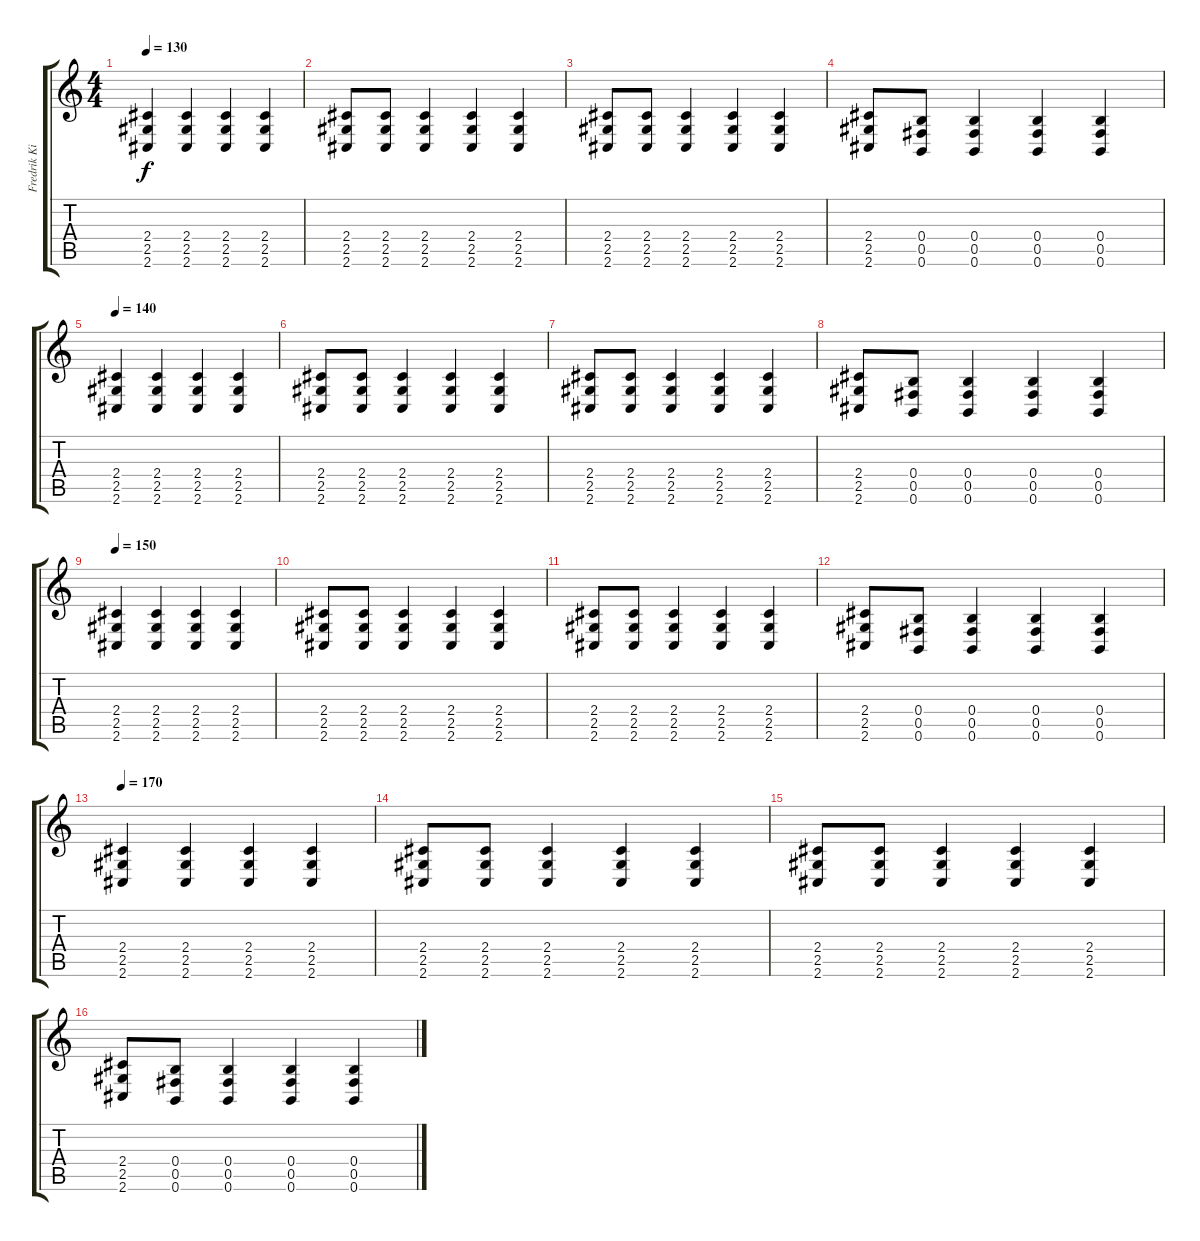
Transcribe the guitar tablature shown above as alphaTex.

\track ("Fredrik Kihlberg" "Fredrik Ki") {instrument distortionguitar}
\staff {score tabs}
\tuning (Db4 Ab3 E3 B2 Gb2 B1) {hide}
\ts (4 4)
\tempo 130
\clef g2
\ks c
(2.4 2.5 2.6).4{dy f} (2.4 2.5 2.6).4 (2.4 2.5 2.6).4 (2.4 2.5 2.6).4 |
(2.4 2.5 2.6).8 (2.4 2.5 2.6).8 (2.4 2.5 2.6).4 (2.4 2.5 2.6).4 (2.4 2.5 2.6).4 |
(2.4 2.5 2.6).8 (2.4 2.5 2.6).8 (2.4 2.5 2.6).4 (2.4 2.5 2.6).4 (2.4 2.5 2.6).4 |
(2.4 2.5 2.6).8 (0.4 0.5 0.6).8 (0.4 0.5 0.6).4 (0.4 0.5 0.6).4 (0.4 0.5 0.6).4 |
\tempo 140
(2.4 2.5 2.6).4 (2.4 2.5 2.6).4 (2.4 2.5 2.6).4 (2.4 2.5 2.6).4 |
(2.4 2.5 2.6).8 (2.4 2.5 2.6).8 (2.4 2.5 2.6).4 (2.4 2.5 2.6).4 (2.4 2.5 2.6).4 |
(2.4 2.5 2.6).8 (2.4 2.5 2.6).8 (2.4 2.5 2.6).4 (2.4 2.5 2.6).4 (2.4 2.5 2.6).4 |
(2.4 2.5 2.6).8 (0.4 0.5 0.6).8 (0.4 0.5 0.6).4 (0.4 0.5 0.6).4 (0.4 0.5 0.6).4 |
\tempo 150
(2.4 2.5 2.6).4 (2.4 2.5 2.6).4 (2.4 2.5 2.6).4 (2.4 2.5 2.6).4 |
(2.4 2.5 2.6).8 (2.4 2.5 2.6).8 (2.4 2.5 2.6).4 (2.4 2.5 2.6).4 (2.4 2.5 2.6).4 |
(2.4 2.5 2.6).8 (2.4 2.5 2.6).8 (2.4 2.5 2.6).4 (2.4 2.5 2.6).4 (2.4 2.5 2.6).4 |
(2.4 2.5 2.6).8 (0.4 0.5 0.6).8 (0.4 0.5 0.6).4 (0.4 0.5 0.6).4 (0.4 0.5 0.6).4 |
\tempo 170
(2.4 2.5 2.6).4 (2.4 2.5 2.6).4 (2.4 2.5 2.6).4 (2.4 2.5 2.6).4 |
(2.4 2.5 2.6).8 (2.4 2.5 2.6).8 (2.4 2.5 2.6).4 (2.4 2.5 2.6).4 (2.4 2.5 2.6).4 |
(2.4 2.5 2.6).8 (2.4 2.5 2.6).8 (2.4 2.5 2.6).4 (2.4 2.5 2.6).4 (2.4 2.5 2.6).4 |
(2.4 2.5 2.6).8 (0.4 0.5 0.6).8 (0.4 0.5 0.6).4 (0.4 0.5 0.6).4 (0.4 0.5 0.6).4
